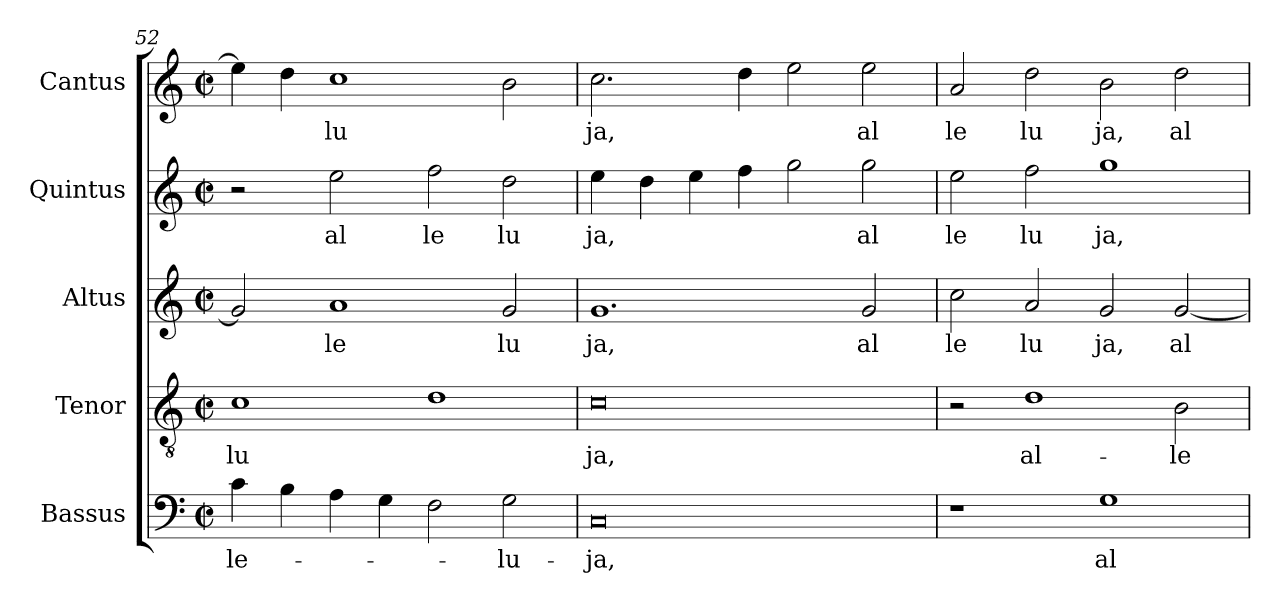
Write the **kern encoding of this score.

**kern	**text	**kern	**text	**kern	**text	**kern	**text	**kern	**text
*part5	*part5	*part4	*part4	*part3	*part3	*part2	*part2	*part1	*part1
*staff5	*staff5	*staff4	*staff4	*staff3	*staff3	*staff2	*staff2	*staff1	*staff1
*I"Bassus	*	*I"Tenor	*	*I"Altus	*	*I"Quintus	*	*I"Cantus	*
*clefF4	*	*clefGv2	*	*clefG2	*	*clefG2	*	*clefG2	*
*M2/2	*	*M2/2	*	*M2/2	*	*M2/2	*	*M2/2	*
*met(c|)	*	*met(c|)	*	*met(c|)	*	*met(c|)	*	*met(c|)	*
=52	=52	=52	=52	=52	=52	=52	=52	=52	=52
!	!LO:LY:b:cj	!	!LO:LY:b:cj	!	!	!	!	!	!
4c\	-le-	1c	lu	2g/]	.	2r	.	4ee\]	.
4B\	.	.	.	.	.	.	.	4dd\	.
!	!	!	!	!	!LO:LY:b:cj	!	!LO:LY:b:cj	!	!LO:LY:b:cj
4A\	.	.	.	1a	le	2ee\	al	1cc	lu
4G\	.	.	.	.	.	.	.	.	.
!	!	!	!	!	!	!	!LO:LY:b:cj	!	!
2F\	.	1d	.	.	.	2ff\	le	.	.
!	!LO:LY:b:cj	!	!	!	!LO:LY:b:cj	!	!LO:LY:b:cj	!	!
2G\	-lu-	.	.	2g/	lu	2dd\	lu	2b\	.
=53	=53	=53	=53	=53	=53	=53	=53	=53	=53
!	!LO:LY:b:cj	!	!LO:LY:b:cj	!	!LO:LY:b:cj	!	!LO:LY:b:cj	!	!LO:LY:b:cj
0C	-ja,	0c	ja,	1.g	ja,	4ee\	ja,	2.cc\	ja,
.	.	.	.	.	.	4dd\	.	.	.
.	.	.	.	.	.	4ee\	.	.	.
.	.	.	.	.	.	4ff\	.	4dd\	.
.	.	.	.	.	.	2gg\	.	2ee\	.
!	!	!	!	!	!LO:LY:b:cj	!	!LO:LY:b:cj	!	!LO:LY:b:cj
.	.	.	.	2g/	al	2gg\	al	2ee\	al
!!LO:PB:g=z
=54	=54	=54	=54	=54	=54	=54	=54	=54	=54
!	!	!	!	!	!LO:LY:b:cj	!	!LO:LY:b:cj	!	!LO:LY:b:cj
1r	.	2r	.	2cc\	le	2ee\	le	2a/	le
!	!	!	!LO:LY:b:cj	!	!LO:LY:b:cj	!	!LO:LY:b:cj	!	!LO:LY:b:cj
.	.	1d	al-	2a/	lu	2ff\	lu	2dd\	lu
!	!LO:LY:b:cj	!	!	!	!LO:LY:b:cj	!	!LO:LY:b:cj	!	!LO:LY:b:cj
1G	al-	.	.	2g/	ja,	1gg	ja,	2b\	ja,
!	!	!	!LO:LY:b:cj	!	!LO:LY:b:cj	!	!	!	!LO:LY:b:cj
.	.	2B\	-le-	[<2g/	al	.	.	2dd\	al
=	=	=	=	=	=	=	=	=	=
*-	*-	*-	*-	*-	*-	*-	*-	*-	*-
